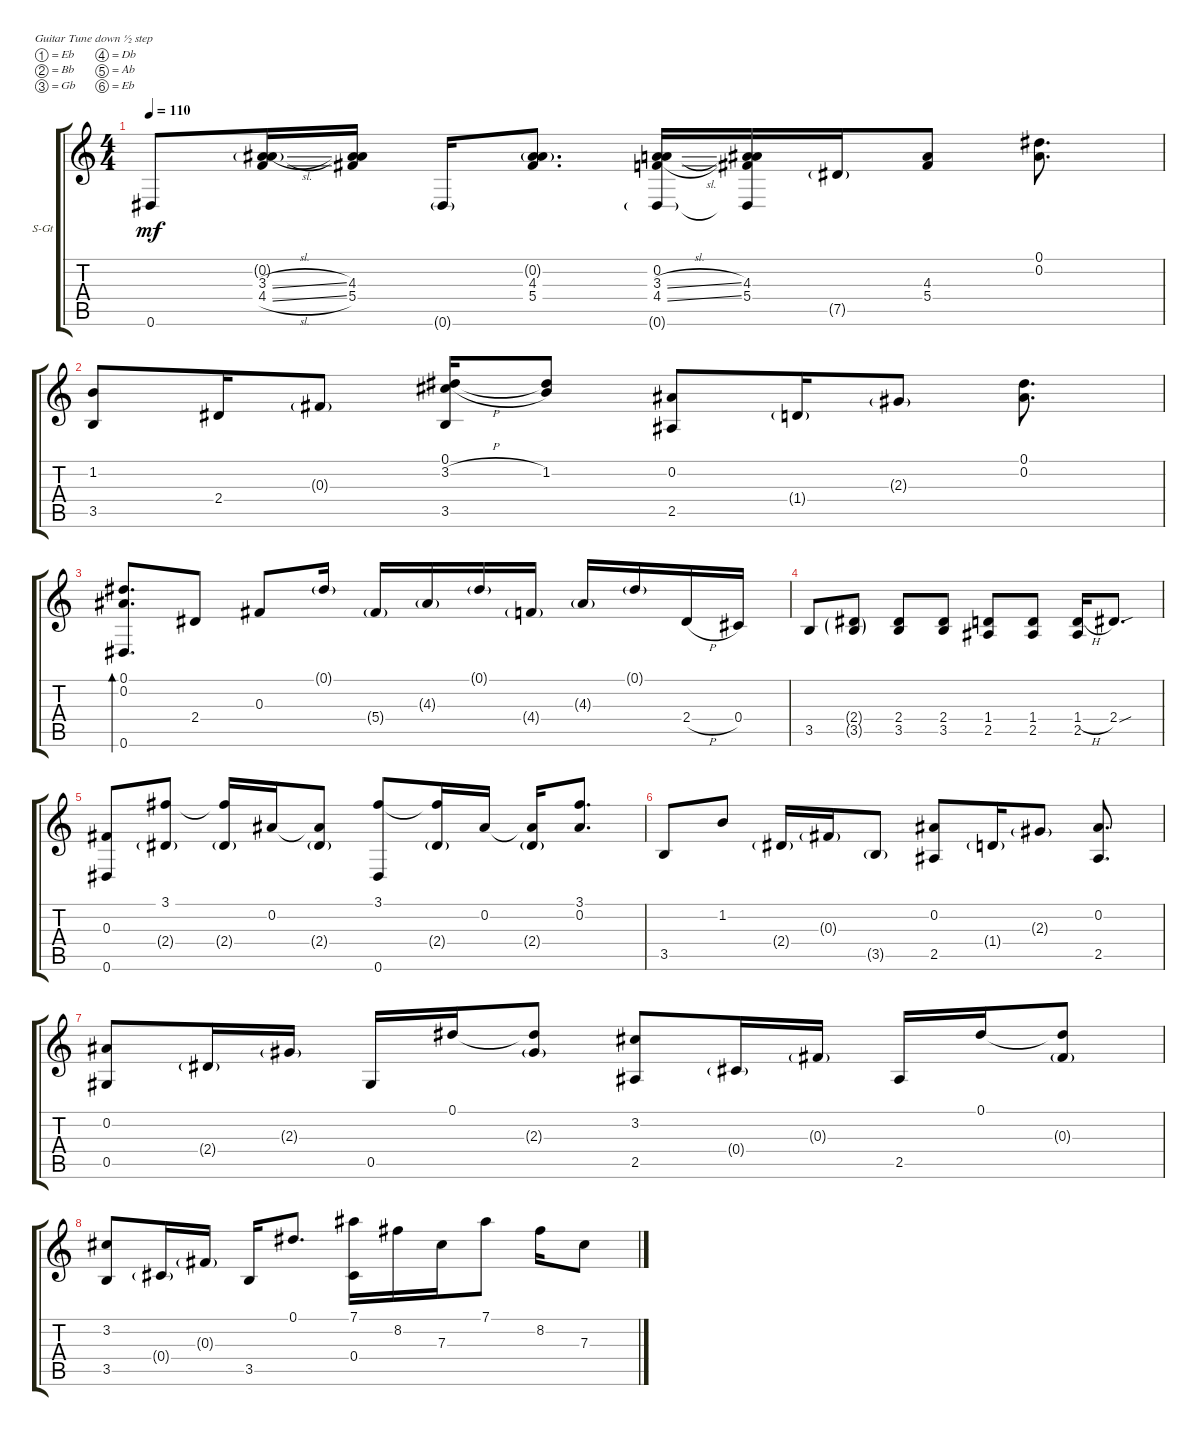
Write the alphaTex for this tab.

\defaultSystemsLayout 4
\bracketExtendMode groupsimilarinstruments
\firstSystemTrackNameOrientation horizontal
\otherSystemsTrackNameOrientation horizontal
\track ("Steel Guitar" "S-Gt") {instrument acousticguitarsteel}
\staff {score tabs}
\tuning (Eb4 Bb3 Gb3 Db3 Ab2 Eb2)
\ts (4 4)
\tempo 110
\clef g2
\ks c
0.6.8{dy mf} (4.4{sl} 3.3{sl} 0.2{g}).16 (5.4 4.3 0.2{t}).16 0.6{g}.16 (0.2{g} 4.3 5.4).8{d} (0.2 3.3{sl} 4.4{sl} 0.6{g}).16 (0.2{t} 4.3 5.4 0.6{t}).16 7.5{g}.16 (4.3 5.4).8 (0.2 0.1).8{d} |
(3.5 1.2).8 2.4.16 0.3{g}.8 (3.5 3.2{h} 0.1).16 (1.2 0.1{t}).8 (2.5 0.2).8 1.4{g}.16 2.3{g}.8 (0.1 0.2).8{d} |
(0.6 0.2 0.1).8{d bd 119} 2.4.8 0.3.8 0.1{g}.16 5.4{g}.16 4.3{g}.16 0.1{g}.16 4.4{g}.16 4.3{g}.16 0.1{g}.16 2.4{h}.16 0.4.16 |
3.5.8 (2.4{g} 3.5{g}).8 (2.4 3.5).8 (2.4 3.5).8 (1.4 2.5).8 (1.4 2.5).8 (1.4{h} 2.5).16 2.4{sou}.8{d} |
(0.6 0.3).8 (3.1 2.4{g}).8 (2.4{g} 3.1{t}).16 0.2.16 (2.4{g} 0.2{t}).8 (3.1 0.6).8 (2.4{g} 3.1{t}).16 0.2.16 (2.4{g} 0.2{t}).16 (3.1 0.2).8{d} |
3.5.8 1.2.8 2.4{g}.16 0.3{g}.16 3.5{g}.8 (2.5 0.2).8 1.4{g}.16 2.3{g}.8 (2.5 0.2).8{d} |
(0.5 0.2).8 2.4{g}.16 2.3{g}.16 0.5.16 0.1.16 (2.3{g} 0.1{t}).8 (2.5 3.2).8 0.4{g}.16 0.3{g}.16 2.5.16 0.1.16 (0.3{g} 0.1{t}).8 |
(3.5 3.2).8 0.4{g}.16 0.3{g}.16 3.5.16 0.1.8{d} (7.1 0.4).16 8.2.16 7.3.16 7.1.8 8.2.16 7.3.8
